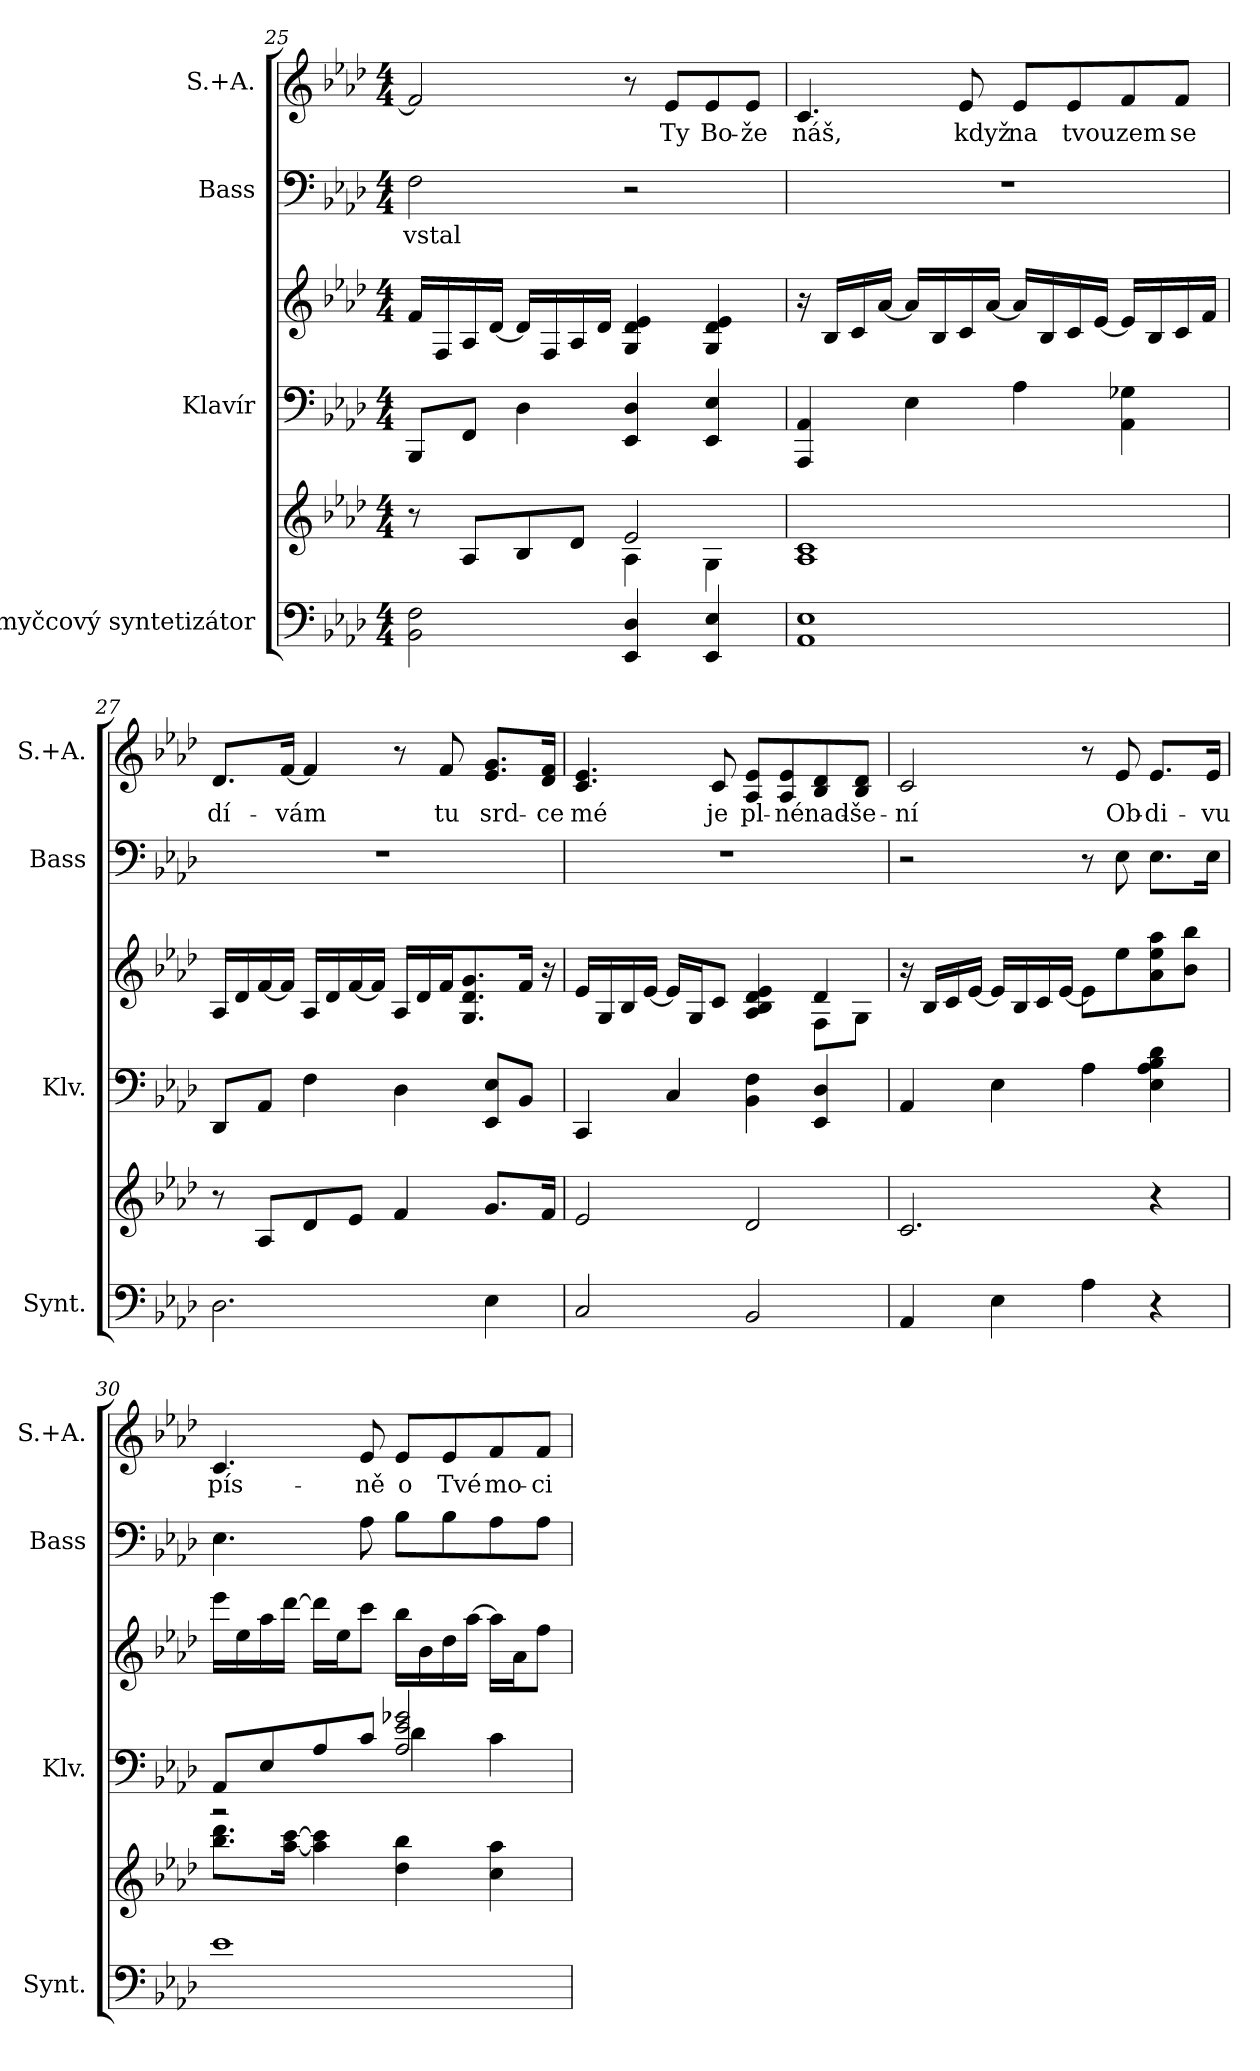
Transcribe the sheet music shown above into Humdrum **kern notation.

**kern	**kern	**kern	**kern	**kern	**text	**kern	**text
*part4	*part4	*part3	*part3	*part2	*part2	*part1	*part1
*staff6	*staff5	*staff4	*staff3	*staff2	*staff2	*staff1	*staff1
*I"Smyčcový syntetizátor	*	*I"Klavír	*	*I"Bass	*	*I"S.+A.	*
*I'Synt.	*	*I'Klv.	*	*I'Bass	*	*I'S.+A.	*
!!LO:PB:g=z
*clefF4	*clefG2	*clefF4	*clefG2	*clefF4	*	*clefG2	*
*k[b-e-a-d-]	*k[b-e-a-d-]	*k[b-e-a-d-]	*k[b-e-a-d-]	*k[b-e-a-d-]	*	*k[b-e-a-d-]	*
*M4/4	*M4/4	*M4/4	*M4/4	*M4/4	*	*M4/4	*
=25	=25	=25	=25	=25	=25	=25	=25
*	*^	*	*	*	*	*	*
!	!	!	!	!	!	!LO:LY:b	!	!
2BB-\ 2F\	8r	2ryy	8BBB-/L	16f/LL	2F\	vstal	2f/]	.
.	.	.	.	16F/	.	.	.	.
.	8A-/L	.	8FF/J	16A-/	.	.	.	.
.	.	.	.	[16d-/JJ	.	.	.	.
.	8B-/	.	4D-\	16d-/LL]	.	.	.	.
.	.	.	.	16F/	.	.	.	.
.	8d-/J	.	.	16A-/	.	.	.	.
.	.	.	.	16d-/JJ	.	.	.	.
4EE-/ 4D-/	2e-/	4A-\	4EE-/ 4D-/	4G/ 4d-/ 4e-/	2r	.	8r	.
!	!	!	!	!	!	!	!	!LO:LY:b
.	.	.	.	.	.	.	8e-/L	Ty
!	!	!	!	!	!	!	!	!LO:LY:b
4EE-/ 4E-/	.	4G\	4EE-/ 4E-/	4G/ 4d-/ 4e-/	.	.	8e-/	Bo-
!	!	!	!	!	!	!	!	!LO:LY:b
.	.	.	.	.	.	.	8e-/J	-že
*	*v	*v	*	*	*	*	*	*
=26	=26	=26	=26	=26	=26	=26	=26
!	!	!	!	!	!	!	!LO:LY:b
1AA- 1E-	1A- 1c	4AAA-/ 4AA-/	16r	1r	.	4.c/	náš,
.	.	.	16B-/LL	.	.	.	.
.	.	.	16c/	.	.	.	.
.	.	.	[16a-/JJ	.	.	.	.
.	.	4E-\	16a-/LL]	.	.	.	.
.	.	.	16B-/	.	.	.	.
!	!	!	!	!	!	!	!LO:LY:b
.	.	.	16c/	.	.	8e-/	když
.	.	.	[16a-/JJ	.	.	.	.
!	!	!	!	!	!	!	!LO:LY:b
.	.	4A-\	16a-/LL]	.	.	8e-/L	na
.	.	.	16B-/	.	.	.	.
!	!	!	!	!	!	!	!LO:LY:b
.	.	.	16c/	.	.	8e-/	tvou
.	.	.	[16e-/JJ	.	.	.	.
!	!	!	!	!	!	!	!LO:LY:b
.	.	4AA-\ 4G-X\	16e-/LL]	.	.	8f/	zem
.	.	.	16B-/	.	.	.	.
!	!	!	!	!	!	!	!LO:LY:b
.	.	.	16c/	.	.	8f/J	se
.	.	.	16f/JJ	.	.	.	.
=27	=27	=27	=27	=27	=27	=27	=27
!	!	!	!	!	!	!	!LO:LY:b
2.D-\	8r	8DD-/L	16A-/LL	1r	.	8.d-/L	dí-
.	.	.	16d-/	.	.	.	.
.	8A-/L	8AA-/J	[16f/	.	.	.	.
!	!	!	!	!	!	!	!LO:LY:b
.	.	.	16f/JJ]	.	.	[16f/Jk	-vám
.	8d-/	4F\	16A-/LL	.	.	4f/]	.
.	.	.	16d-/	.	.	.	.
.	8e-/J	.	[16f/	.	.	.	.
.	.	.	16f/JJ]	.	.	.	.
.	4f/	4D-\	16A-/LL	.	.	8r	.
.	.	.	16d-/	.	.	.	.
!	!	!	!	!	!	!	!LO:LY:b
.	.	.	16f/J	.	.	8f/	tu
.	.	.	8.G/ 8.d-/ 8.g/	.	.	.	.
!	!	!	!	!	!	!	!LO:LY:b
4E-\	8.g/L	8EE-/ 8E-/L	.	.	.	8.e-/ 8.g/L	srd-
.	.	8BB-/J	16f/Jk	.	.	.	.
!	!	!	!	!	!	!	!LO:LY:b
.	16f/Jk	.	16r	.	.	16d-/ 16f/Jk	-ce
!!LO:LB:g=z
=28	=28	=28	=28	=28	=28	=28	=28
*	*	*	*^	*	*	*	*
!	!	!	!	!	!	!	!	!LO:LY:b
2C/	2e-/	4CC/	16e-/LL	2.ryy	1r	.	4.c/ 4.e-/	mé
.	.	.	16G/	.	.	.	.	.
.	.	.	16B-/	.	.	.	.	.
.	.	.	[16e-/JJ	.	.	.	.	.
.	.	4C/	16e-/LL]	.	.	.	.	.
.	.	.	16G/J	.	.	.	.	.
!	!	!	!	!	!	!	!	!LO:LY:b
.	.	.	8c/J	.	.	.	8c/	je
!	!	!	!	!	!	!	!	!LO:LY:b
2BB-/	2d-/	4BB-\ 4F\	4A-/ 4B-/ 4d-/ 4e-/	.	.	.	8A-/ 8e-/L	pl-
!	!	!	!	!	!	!	!	!LO:LY:b
.	.	.	.	.	.	.	8A-/ 8e-/	-né
!	!	!	!	!	!	!	!	!LO:LY:b
.	.	4EE-/ 4D-/	4d-/	8F\L	.	.	8B-/ 8d-/	nad-
!	!	!	!	!	!	!	!	!LO:LY:b
.	.	.	.	8G\J	.	.	8B-/ 8d-/J	-še-
=29	=29	=29	=29	=29	=29	=29	=29	=29
!	!	!	!	!	!	!	!	!LO:LY:b
*	*	*	*v	*v	*	*	*	*
4AA-/	2.c/	4AA-/	16r	2r	.	2c/	-ní
.	.	.	16B-/LL	.	.	.	.
.	.	.	16c/	.	.	.	.
.	.	.	[16e-/JJ	.	.	.	.
4E-\	.	4E-\	16e-/LL]	.	.	.	.
.	.	.	16B-/	.	.	.	.
.	.	.	16c/	.	.	.	.
.	.	.	[16e-/JJ	.	.	.	.
4A-\	.	4A-\	8e-\L]	8r	.	8r	.
!	!	!	!	!	!	!	!LO:LY:b
.	.	.	8ee-\	8E-\	.	8e-/	Ob-
!	!	!	!	!	!	!	!LO:LY:b
4r	4r	4E-\ 4A-\ 4B-\ 4d-\	8a-\ 8ee-\ 8aa-\	8.E-\L	.	8.e-/L	-di-
.	.	.	8b-\ 8bb-\J	.	.	.	.
!	!	!	!	!	!	!	!LO:LY:b
.	.	.	.	16E-\Jk	.	16e-/Jk	-vu
=30	=30	=30	=30	=30	=30	=30	=30
*	*	*^	*	*	*	*	*
!	!	!	!	!	!	!	!	!LO:LY:b
1e-	8.bb-\ 8.ddd-\L	8AA-/L	2r	16eee-\LL	4.E-\	.	4.c/	pís-
.	.	.	.	16ee-\	.	.	.	.
.	.	8E-/	.	16aa-\	.	.	.	.
.	[16aa-\ [16ccc\Jk	.	.	[16ddd-\JJ	.	.	.	.
.	4aa-\] 4ccc\]	8A-/	.	16ddd-\LL]	.	.	.	.
.	.	.	.	16ee-\J	.	.	.	.
!	!	!	!	!	!	!	!	!LO:LY:b
.	.	8c/J	.	8ccc\J	8A-\	.	8e-/	-ně
!	!	!	!	!	!	!	!	!LO:LY:b
.	4dd-\ 4bb-\	2A-/ 2e-/ 2g-X/	4d-\	16bb-\LL	8B-\L	.	8e-/L	o
.	.	.	.	16b-\	.	.	.	.
!	!	!	!	!	!	!	!	!LO:LY:b
.	.	.	.	16dd-\	8B-\	.	8e-/	Tvé
.	.	.	.	[16aa-\JJ	.	.	.	.
!	!	!	!	!	!	!	!	!LO:LY:b
.	4cc\ 4aa-\	.	4c\	16aa-\LL]	8A-\	.	8f/	mo-
.	.	.	.	16a-\J	.	.	.	.
!	!	!	!	!	!	!	!	!LO:LY:b
.	.	.	.	8ff\J	8A-\J	.	8f/J	-ci
*	*	*v	*v	*	*	*	*	*
=	=	=	=	=	=	=	=
*-	*-	*-	*-	*-	*-	*-	*-
